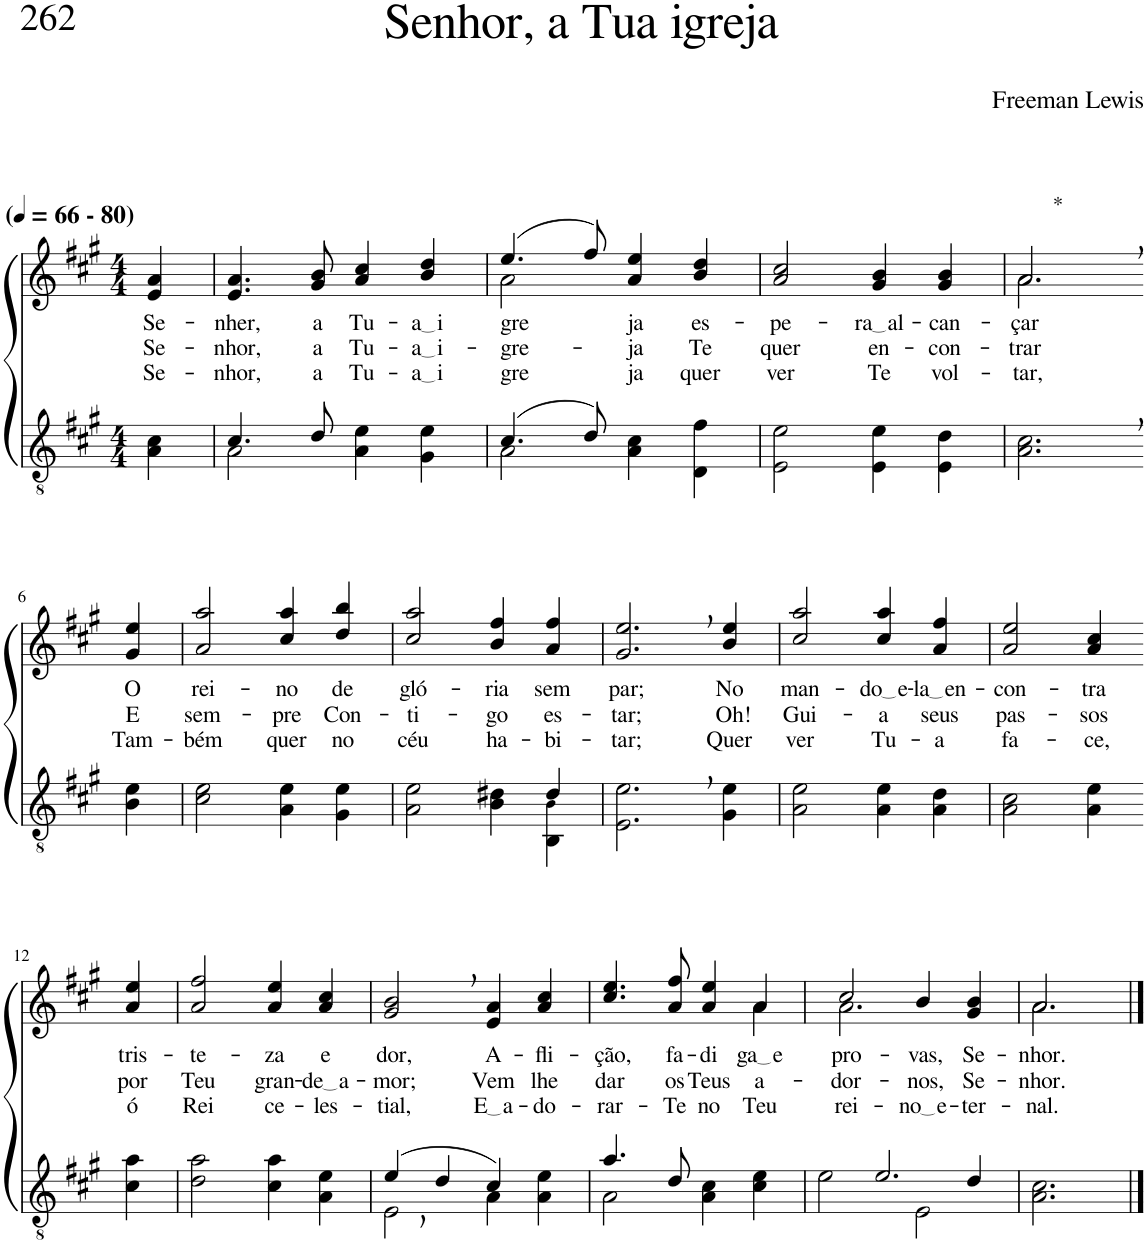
**kern	**kern	**text	**text	**text
*part2	*part1	*part1	*part1	*part1
*staff2	*staff1	*staff1	*staff1	*staff1
*I"Parte III e IV	*I"Parte I e II	*	*	*
*clefGv2	*clefG2	*	*	*
*Trd4c7	*Trd4c7	*	*	*
*k[f#c#g#]	*k[f#c#g#]	*	*	*
*M4/4	*M4/4	*	*	*
*MM66	*MM66	*	*	*
=1	=1	=1	=1	=1
!	!LO:TX:a:B:t=(	!	!	!
!	!LO:TX:a:B:t=- 80)	!	!	!
!	!	!LO:LY:b	!LO:LY:b	!LO:LY:b
4A\ 4c#\	4e/ 4a/	Se-	Se-	Se-
=2	=2	=2	=2	=2
*^	*	*	*	*
!	!	!	!LO:LY:b	!LO:LY:b	!LO:LY:b
4.c#/	2A\	4.e/ 4.a/	-nher,	-nhor,	-nhor,
!	!	!	!LO:LY:b	!LO:LY:b	!LO:LY:b
8d/	.	8g#/ 8b/	a	a	a
!	!	!	!LO:LY:b	!LO:LY:b	!LO:LY:b
2ryy	4A\ 4e\	4a/ 4cc#/	Tu-	Tu-	Tu-
!	!	!	!LO:LY:b	!LO:LY:b	!LO:LY:b
.	4G#\ 4e\	4b/ 4dd/	a i	a i	a i
=3	=3	=3	=3	=3	=3
!	!	!	!	!LO:LY:b	!
*	*	*^	*	*	*
!	!	!	!	!LO:LY:b	!	!LO:LY:b
(4.c#/	2A\	(4.ee/	2a\	gre-	.	gre-
8d/)	.	8ff#/)	.	.	.	.
!	!	!	!	!LO:LY:b	!LO:LY:b	!LO:LY:b
2ryy	4A\ 4c#\	4a/ 4ee/	2ryy	ja	ja	ja
!	!	!	!	!LO:LY:b	!LO:LY:b	!LO:LY:b
.	4D\ 4f#\	4b/ 4dd/	.	es-	Te	quer
*	*	*v	*v	*	*	*
=4	=4	=4	=4	=4	=4
!	!	!	!LO:LY:b	!LO:LY:b	!LO:LY:b
*v	*v	*	*	*	*
2E\ 2e\	2a/ 2cc#/	-pe-	quer	ver
!	!	!LO:LY:b	!LO:LY:b	!LO:LY:b
4E\ 4e\	4g#/ 4b/	ra al	en-	Te
!	!	!LO:LY:b	!LO:LY:b	!LO:LY:b
4E\ 4d\	4g#/ 4b/	-can-	-con-	vol-
=5	=5	=5	=5	=5
!	!LO:TX:a:t=*	!	!	!
!	!	!LO:LY:b	!LO:LY:b	!LO:LY:b
*	*^	*	*	*
2.A\, 2.c#\,	2.a,\	2.a/	-çar	-trar	-tar,
!!LO:LB:g=z
=6-	=6-	=6-	=6-	=6-	=6-
!	!	!	!LO:LY:b	!LO:LY:b	!LO:LY:b
*	*v	*v	*	*	*
4B\ 4e\	4g#/ 4ee/	O	E	Tam-
=7	=7	=7	=7	=7
!	!	!LO:LY:b	!LO:LY:b	!LO:LY:b
2c#\ 2e\	2a/ 2aa/	rei-	sem-	-bém
!	!	!LO:LY:b	!LO:LY:b	!LO:LY:b
4A\ 4e\	4cc#/ 4aa/	-no	-pre	quer
!	!	!LO:LY:b	!LO:LY:b	!LO:LY:b
4G#\ 4e\	4dd/ 4bb/	de	Con-	no
=8	=8	=8	=8	=8
*^	*	*	*	*
!	!	!	!LO:LY:b	!LO:LY:b	!LO:LY:b
2A\ 2e\	2.ryy	2cc#/ 2aa/	gló-	-ti-	céu
!	!	!	!LO:LY:b	!LO:LY:b	!LO:LY:b
4B\ 4d#X\	.	4b/ 4ff#/	-ria	-go	ha-
!	!	!	!LO:LY:b	!LO:LY:b	!LO:LY:b
4d#/	4BB\ 4B!\	4a/ 4ff#/	sem	es-	-bi-
=9	=9	=9	=9	=9	=9
!	!	!	!LO:LY:b	!LO:LY:b	!LO:LY:b
*v	*v	*	*	*	*
2.E\, 2.e\,	2.g#/, 2.ee/,	par;	-tar;	-tar;
!	!	!LO:LY:b	!LO:LY:b	!LO:LY:b
4G#\ 4e\	4b/ 4ee/	No	Oh!	Quer
=10	=10	=10	=10	=10
!	!	!LO:LY:b	!LO:LY:b	!LO:LY:b
2A\ 2e\	2cc#/ 2aa/	man-	Gui-	ver
!	!	!LO:LY:b	!LO:LY:b	!LO:LY:b
4A\ 4e\	4cc#/ 4aa/	do e	-a	Tu-
!	!	!LO:LY:b	!LO:LY:b	!LO:LY:b
4A\ 4d\	4a/ 4ff#/	la en	seus	-a
=11	=11	=11	=11	=11
!	!	!LO:LY:b	!LO:LY:b	!LO:LY:b
2A\ 2c#\	2a/ 2ee/	-con-	pas-	fa-
!	!	!LO:LY:b	!LO:LY:b	!LO:LY:b
4A\ 4e\	4a/ 4cc#/	-tra	-sos	-ce,
!!LO:LB:g=z
=12-	=12-	=12-	=12-	=12-
!	!	!LO:LY:b	!LO:LY:b	!LO:LY:b
4c#\ 4a\	4a/ 4ee/	tris-	por	ó
=13	=13	=13	=13	=13
!	!	!LO:LY:b	!LO:LY:b	!LO:LY:b
2d\ 2a\	2a/ 2ff#/	-te-	Teu	Rei
!	!	!LO:LY:b	!LO:LY:b	!LO:LY:b
4c#\ 4a\	4a/ 4ee/	-za	gran-	ce-
!	!	!LO:LY:b	!LO:LY:b	!LO:LY:b
4A\ 4e\	4a/ 4cc#/	e	de a	-les-
=14	=14	=14	=14	=14
*^	*	*	*	*
!	!	!	!LO:LY:b	!LO:LY:b	!LO:LY:b
(4e,/	2E\	2g#/, 2b/,	dor,	-mor;	-tial,
4d/	.	.	.	.	.
!	!	!	!LO:LY:b	!LO:LY:b	!LO:LY:b
4c#/)	4A\	4e/ 4a/	A-	Vem	E a
!	!	!	!LO:LY:b	!LO:LY:b	!LO:LY:b
4ryy	4A\ 4e\	4a/ 4cc#/	-fli-	lhe	-do-
=15	=15	=15	=15	=15	=15
!	!	!	!LO:LY:b	!LO:LY:b	!LO:LY:b
*	*	*^	*	*	*
4.a/	2A\	4.cc#/ 4.ee/	2.ryy	-ção,	dar	-rar-
!	!	!	!	!LO:LY:b	!LO:LY:b	!LO:LY:b
8d/	.	8a/ 8ff#/	.	fa-	os	-Te
!	!	!	!	!LO:LY:b	!LO:LY:b	!LO:LY:b
2ryy	4A\ 4c#\	4a/ 4ee/	.	-di-	Teus	no
!	!	!	!	!LO:LY:b	!LO:LY:b	!LO:LY:b
.	4c#\ 4e\	4a/	4a\	ga e	a-	Teu
=16	=16	=16	=16	=16	=16	=16
!	!	!	!	!LO:LY:b	!LO:LY:b	!LO:LY:b
2.e/	2e\	2cc#/	2.a\	pro-	-dor-	rei-
!	!	!	!	!LO:LY:b	!LO:LY:b	!LO:LY:b
.	2E\	4b/	.	-vas,	-nos,	no e
!	!	!	!	!LO:LY:b	!LO:LY:b	!LO:LY:b
4d/	.	4g#/ 4b/	4ryy	Se-	Se-	-ter-
*v	*v	*	*	*	*	*
=17	=17	=17	=17	=17	=17
!	!	!	!LO:LY:b	!LO:LY:b	!LO:LY:b
2.A\ 2.c#\	2.a\	2.a/	-nhor.	-nhor.	-nal.
*	*v	*v	*	*	*
==	==	==	==	==
*-	*-	*-	*-	*-
